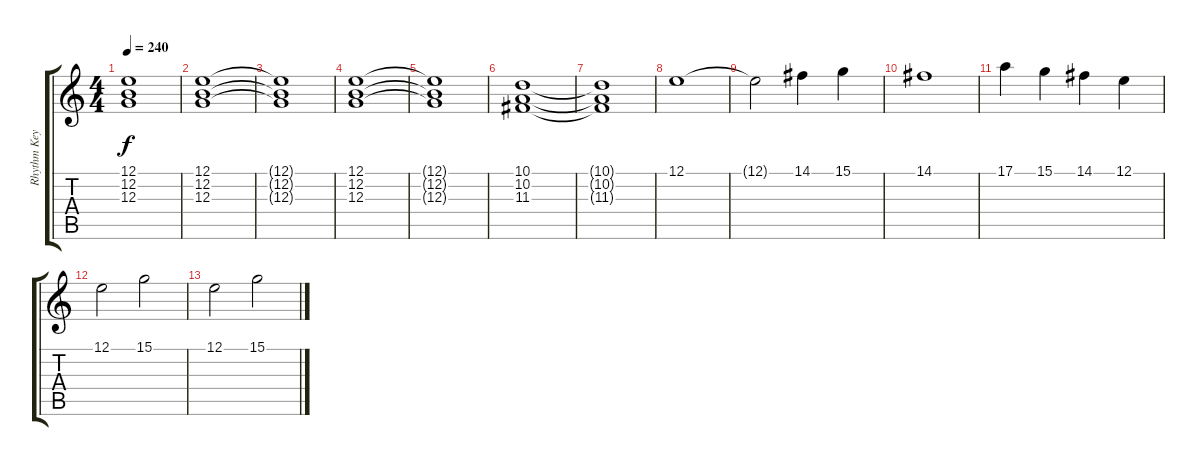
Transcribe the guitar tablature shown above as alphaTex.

\track ("Rhythm Keyboard" "Rhythm Key") {instrument harpsichord}
\staff {score tabs}
\tuning (E4 B3 G3 D3 A2 E2) {hide}
\ts (4 4)
\tempo 240
\clef g2
\ks c
(12.1{t} 12.2{t} 12.3{t}).1{dy f} |
(12.1 12.2 12.3).1 |
(12.1{t} 12.2{t} 12.3{t}).1 |
(12.1 12.2 12.3).1 |
(12.1{t} 12.2{t} 12.3{t}).1 |
(10.1 10.2 11.3).1 |
(10.1{t} 10.2{t} 11.3{t}).1 |
12.1.1 |
12.1{t}.2 14.1.4 15.1.4 |
14.1.1 |
17.1.4 15.1.4 14.1.4 12.1.4 |
12.1.2 15.1.2 |
12.1.2 15.1.2
